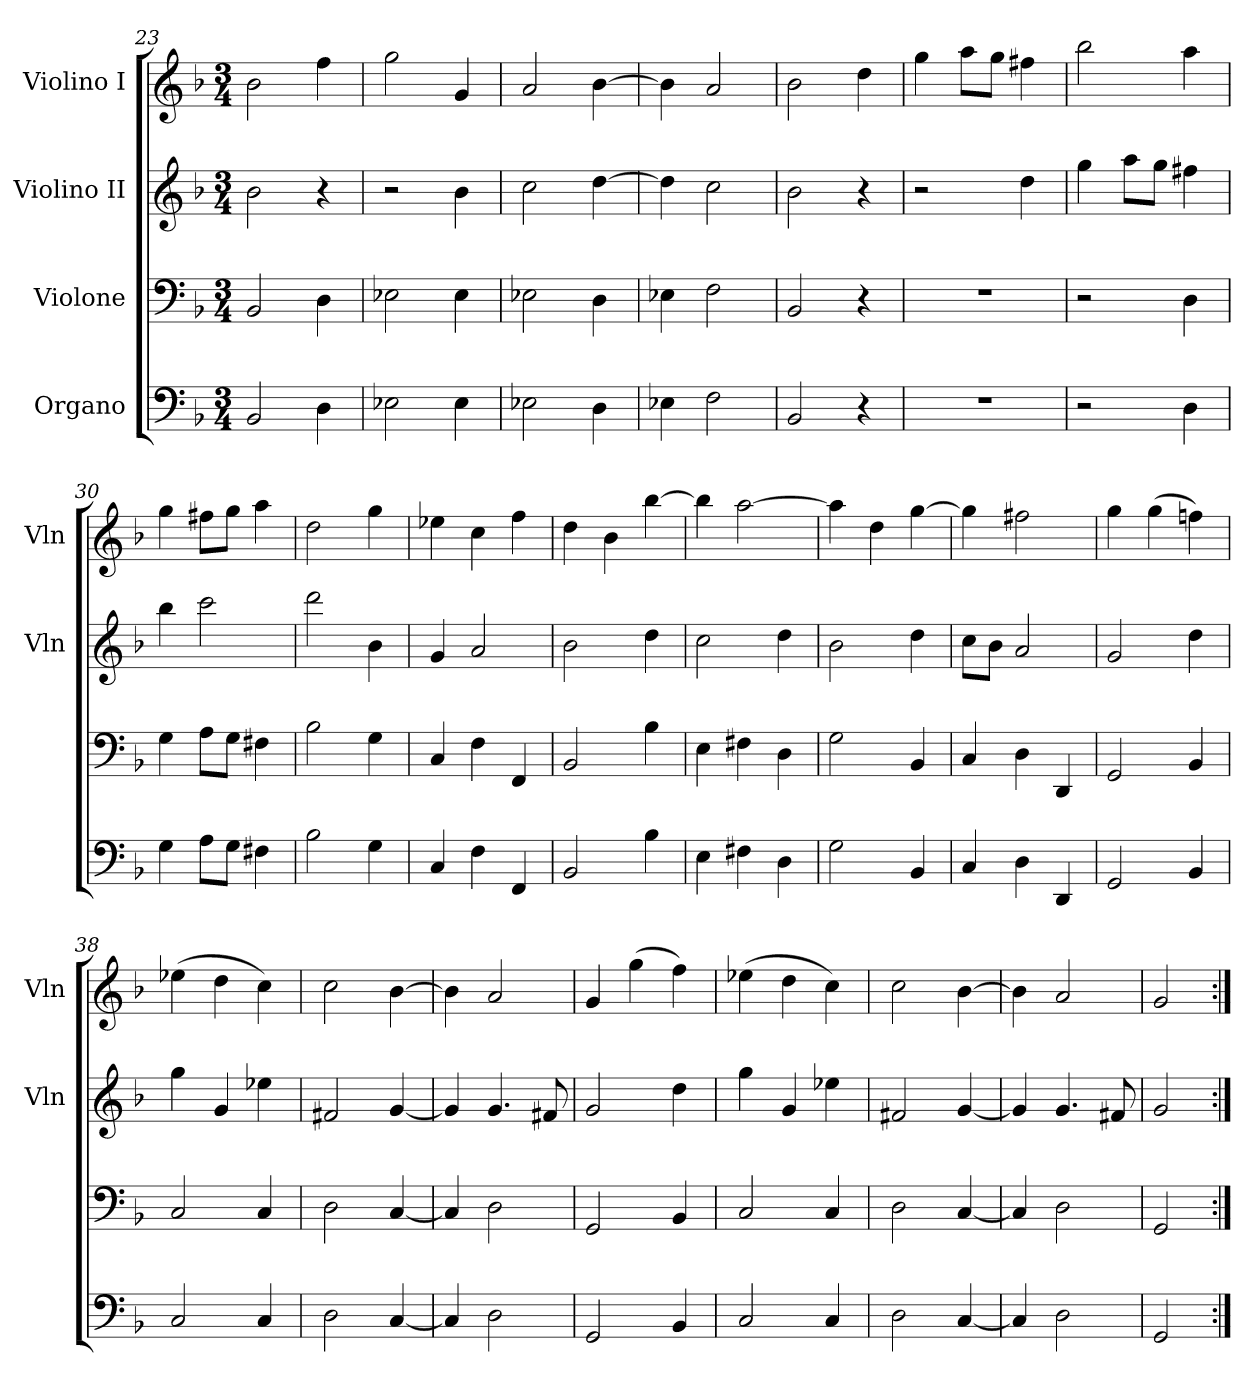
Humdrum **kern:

**kern	**kern	**kern	**kern
*part4	*part3	*part2	*part1
*staff4	*staff3	*staff2	*staff1
*I"Organo	*I"Violone	*I"Violino II	*I"Violino I
*	*	*I'Vln	*I'Vln
*clefF4	*clefF4	*clefG2	*clefG2
*k[b-]	*k[b-]	*k[b-]	*k[b-]
*d:	*d:	*d:	*d:
*M3/4	*M3/4	*M3/4	*M3/4
=23	=23	=23	=23
2BB-	2BB-	2b-	2b-
4D	4D	4r	4ff
=24	=24	=24	=24
2E-X	2E-X	2r	2gg
4E-	4E-	4b-	4g
=25	=25	=25	=25
2E-X	2E-X	2cc	2a
4D	4D	[4dd	[4b-
=26	=26	=26	=26
4E-X	4E-X	4dd]	4b-]
2F	2F	2cc	2a
=27	=27	=27	=27
2BB-	2BB-	2b-	2b-
4r	4r	4r	4dd
=28	=28	=28	=28
2.r	2.r	2r	4gg
.	.	.	8aaL
.	.	.	8ggJ
.	.	4dd	4ff#X
=29	=29	=29	=29
2r	2r	4gg	2bb-
.	.	8aaL	.
.	.	8ggJ	.
4D	4D	4ff#X	4aa
=30	=30	=30	=30
4G	4G	4bb-	4gg
8AL	8AL	2ccc	8ff#XL
8GJ	8GJ	.	8ggJ
4F#X	4F#X	.	4aa
=31	=31	=31	=31
2B-	2B-	2ddd	2dd
4G	4G	4b-	4gg
=32	=32	=32	=32
4C	4C	4g	4ee-X
4F	4F	2a	4cc
4FF	4FF	.	4ff
=33	=33	=33	=33
2BB-	2BB-	2b-	4dd
.	.	.	4b-
4B-	4B-	4dd	[4bb-
=34	=34	=34	=34
4E	4E	2cc	4bb-]
4F#X	4F#X	.	[2aa
4D	4D	4dd	.
=35	=35	=35	=35
2G	2G	2b-	4aa]
.	.	.	4dd
4BB-	4BB-	4dd	[4gg
=36	=36	=36	=36
4C	4C	8ccL	4gg]
.	.	8b-J	.
4D	4D	2a	2ff#X
4DD	4DD	.	.
=37	=37	=37	=37
2GG	2GG	2g	4gg
.	.	.	(4gg
4BB-	4BB-	4dd	4ffn)
=38	=38	=38	=38
2C	2C	4gg	(4ee-X
.	.	4g	4dd
4C	4C	4ee-X	4cc)
=39	=39	=39	=39
2D	2D	2f#X	2cc
[4C	[4C	[4g	[4b-
=40	=40	=40	=40
4C]	4C]	4g]	4b-]
2D	2D	4.g	2a
.	.	8f#X	.
=41	=41	=41	=41
2GG	2GG	2g	4g
.	.	.	(4gg
4BB-	4BB-	4dd	4ff)
=42	=42	=42	=42
2C	2C	4gg	(4ee-X
.	.	4g	4dd
4C	4C	4ee-X	4cc)
=43	=43	=43	=43
2D	2D	2f#X	2cc
[4C	[4C	[4g	[4b-
=44	=44	=44	=44
4C]	4C]	4g]	4b-]
2D	2D	4.g	2a
.	.	8f#X	.
=45	=45	=45	=45
2GG	2GG	2g	2g
=:|!	=:|!	=:|!	=:|!
*-	*-	*-	*-
